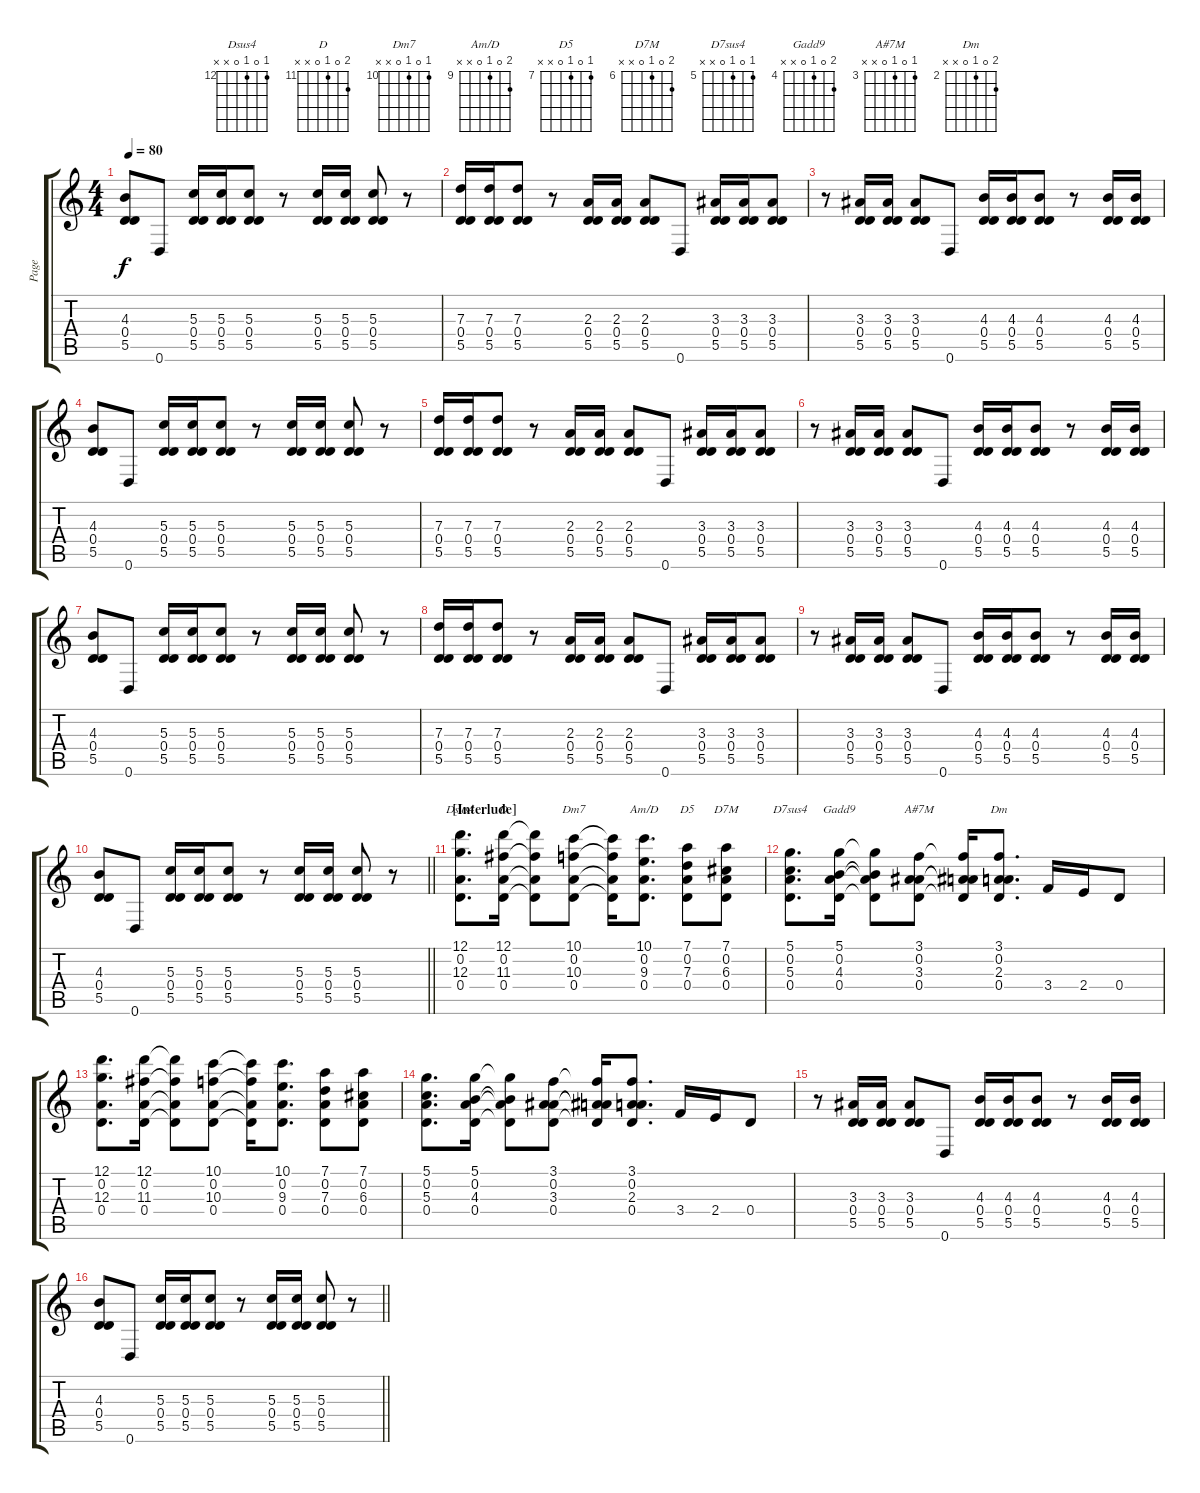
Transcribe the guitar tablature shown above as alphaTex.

\track ("Page " "Page ") {instrument overdrivenguitar}
\staff {score tabs}
\tuning (D4 A3 G3 D3 A2 D2) {hide}
\chord ("Dsus4" 12 0 12 0 x x) {firstfret 12}
\chord ("D" 12 0 11 0 x x) {firstfret 11}
\chord ("Dm7" 10 0 10 0 x x) {firstfret 10}
\chord ("Am/D" 10 0 9 0 x x) {firstfret 9}
\chord ("D5" 7 0 7 0 x x) {firstfret 7}
\chord ("D7M" 7 0 6 0 x x) {firstfret 6}
\chord ("D7sus4" 5 0 5 0 x x) {firstfret 5}
\chord ("Gadd9" 5 0 4 0 x x) {firstfret 4}
\chord ("A#7M" 3 0 3 0 x x) {firstfret 3}
\chord ("Dm" 3 0 2 0 x x) {firstfret 2}
\ts (4 4)
\tempo 80
\clef g2
\ks c
(4.3 0.4 5.5).8{dy f} 0.6.8 (5.3 0.4 5.5).16 (5.3 0.4 5.5).16 (5.3 0.4 5.5).8 r.8 (5.3 0.4 5.5).16 (5.3 0.4 5.5).16 (5.3 0.4 5.5).8 r.8 |
(7.3 0.4 5.5).16 (7.3 0.4 5.5).16 (7.3 0.4 5.5).8 r.8 (2.3 0.4 5.5).16 (2.3 0.4 5.5).16 (2.3 0.4 5.5).8 0.6.8 (3.3 0.4 5.5).16 (3.3 0.4 5.5).16 (3.3 0.4 5.5).8 |
r.8 (3.3 0.4 5.5).16 (3.3 0.4 5.5).16 (3.3 0.4 5.5).8 0.6.8 (4.3 0.4 5.5).16 (4.3 0.4 5.5).16 (4.3 0.4 5.5).8 r.8 (4.3 0.4 5.5).16 (4.3 0.4 5.5).16 |
(4.3 0.4 5.5).8 0.6.8 (5.3 0.4 5.5).16 (5.3 0.4 5.5).16 (5.3 0.4 5.5).8 r.8 (5.3 0.4 5.5).16 (5.3 0.4 5.5).16 (5.3 0.4 5.5).8 r.8 |
(7.3 0.4 5.5).16 (7.3 0.4 5.5).16 (7.3 0.4 5.5).8 r.8 (2.3 0.4 5.5).16 (2.3 0.4 5.5).16 (2.3 0.4 5.5).8 0.6.8 (3.3 0.4 5.5).16 (3.3 0.4 5.5).16 (3.3 0.4 5.5).8 |
r.8 (3.3 0.4 5.5).16 (3.3 0.4 5.5).16 (3.3 0.4 5.5).8 0.6.8 (4.3 0.4 5.5).16 (4.3 0.4 5.5).16 (4.3 0.4 5.5).8 r.8 (4.3 0.4 5.5).16 (4.3 0.4 5.5).16 |
(4.3 0.4 5.5).8 0.6.8 (5.3 0.4 5.5).16 (5.3 0.4 5.5).16 (5.3 0.4 5.5).8 r.8 (5.3 0.4 5.5).16 (5.3 0.4 5.5).16 (5.3 0.4 5.5).8 r.8 |
(7.3 0.4 5.5).16 (7.3 0.4 5.5).16 (7.3 0.4 5.5).8 r.8 (2.3 0.4 5.5).16 (2.3 0.4 5.5).16 (2.3 0.4 5.5).8 0.6.8 (3.3 0.4 5.5).16 (3.3 0.4 5.5).16 (3.3 0.4 5.5).8 |
r.8 (3.3 0.4 5.5).16 (3.3 0.4 5.5).16 (3.3 0.4 5.5).8 0.6.8 (4.3 0.4 5.5).16 (4.3 0.4 5.5).16 (4.3 0.4 5.5).8 r.8 (4.3 0.4 5.5).16 (4.3 0.4 5.5).16 |
\barLineRight lightlight
(4.3 0.4 5.5).8 0.6.8 (5.3 0.4 5.5).16 (5.3 0.4 5.5).16 (5.3 0.4 5.5).8 r.8 (5.3 0.4 5.5).16 (5.3 0.4 5.5).16 (5.3 0.4 5.5).8 r.8 |
\section ("" "[Interlude]")
(12.1 0.2 12.3 0.4).8{d ch "Dsus4"} (12.1 0.2 11.3 0.4).16{ch "D"} (12.1{t} 0.2{t} 11.3{t} 0.4{t}).8 (10.1 0.2 10.3 0.4).8{ch "Dm7"} (10.1{t} 0.2{t} 10.3{t} 0.4{t}).16 (10.1 0.2 9.3 0.4).8{d ch "Am/D"} (7.1 0.2 7.3 0.4).8{ch "D5"} (7.1 0.2 6.3 0.4).8{ch "D7M"} |
(5.1 0.2 5.3 0.4).8{d ch "D7sus4"} (5.1 0.2 4.3 0.4).16{ch "Gadd9"} (5.1{t} 0.2{t} 4.3{t} 0.4{t}).8 (3.1 0.2 3.3 0.4).8{ch "A#7M"} (3.1{t} 0.2{t} 3.3{t} 0.4{t}).16 (3.1 0.2 2.3 0.4).8{d ch "Dm"} 3.4.16 2.4.16 0.4.8 |
(12.1 0.2 12.3 0.4).8{d} (12.1 0.2 11.3 0.4).16 (12.1{t} 0.2{t} 11.3{t} 0.4{t}).8 (10.1 0.2 10.3 0.4).8 (10.1{t} 0.2{t} 10.3{t} 0.4{t}).16 (10.1 0.2 9.3 0.4).8{d} (7.1 0.2 7.3 0.4).8 (7.1 0.2 6.3 0.4).8 |
(5.1 0.2 5.3 0.4).8{d} (5.1 0.2 4.3 0.4).16 (5.1{t} 0.2{t} 4.3{t} 0.4{t}).8 (3.1 0.2 3.3 0.4).8 (3.1{t} 0.2{t} 3.3{t} 0.4{t}).16 (3.1 0.2 2.3 0.4).8{d} 3.4.16 2.4.16 0.4.8 |
r.8 (3.3 0.4 5.5).16 (3.3 0.4 5.5).16 (3.3 0.4 5.5).8 0.6.8 (4.3 0.4 5.5).16 (4.3 0.4 5.5).16 (4.3 0.4 5.5).8 r.8 (4.3 0.4 5.5).16 (4.3 0.4 5.5).16 |
\barLineRight lightlight
(4.3 0.4 5.5).8 0.6.8 (5.3 0.4 5.5).16 (5.3 0.4 5.5).16 (5.3 0.4 5.5).8 r.8 (5.3 0.4 5.5).16 (5.3 0.4 5.5).16 (5.3 0.4 5.5).8 r.8
